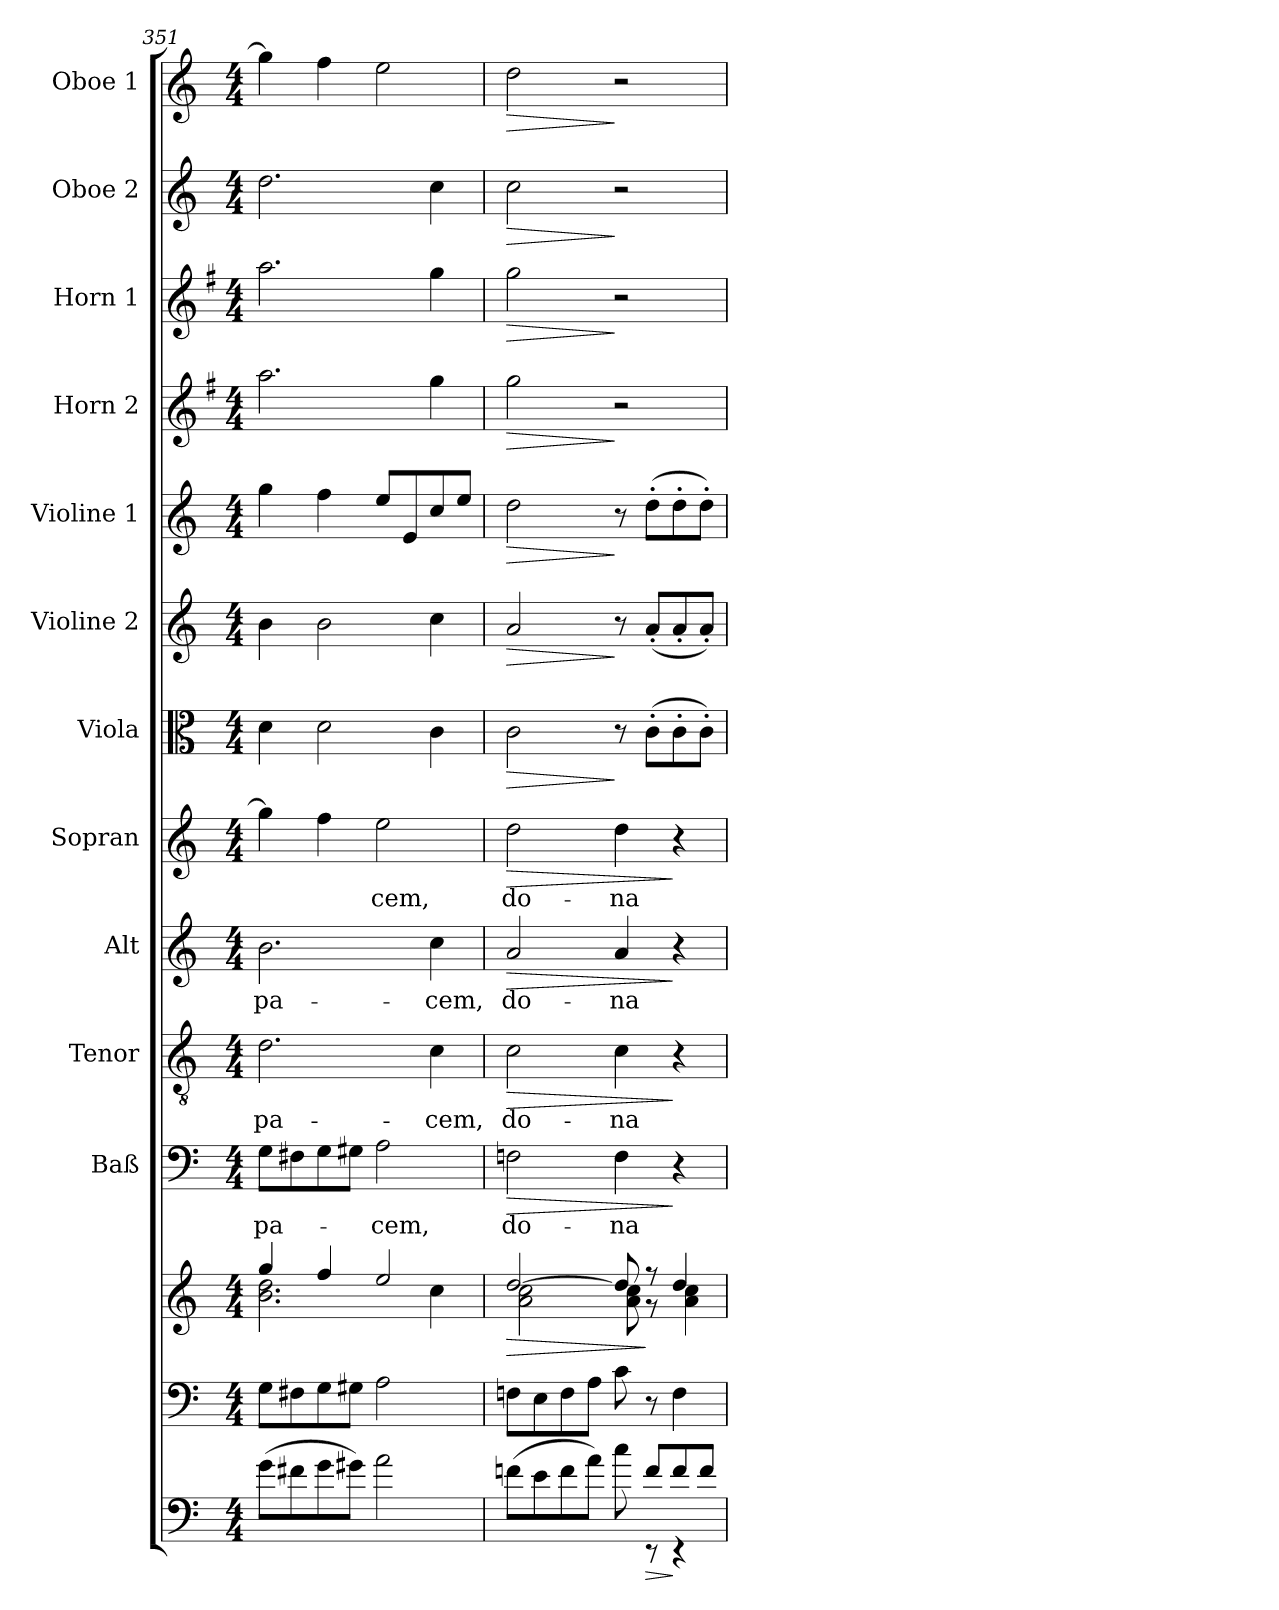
**kern	**dynam	**kern	**kern	**dynam	**kern	**text	**dynam	**kern	**text	**dynam	**kern	**text	**dynam	**kern	**text	**dynam	**kern	**dynam	**kern	**dynam	**kern	**dynam	**kern	**dynam	**kern	**dynam	**kern	**dynam	**kern	**dynam
*part13	*part13	*part12	*part12	*part12	*part11	*part11	*part11	*part10	*part10	*part10	*part9	*part9	*part9	*part8	*part8	*part8	*part7	*part7	*part6	*part6	*part5	*part5	*part4	*part4	*part3	*part3	*part2	*part2	*part1	*part1
*staff14	*staff14	*staff13	*staff12	*staff12/13	*staff11	*staff11	*staff11	*staff10	*staff10	*staff10	*staff9	*staff9	*staff9	*staff8	*staff8	*staff8	*staff7	*staff7	*staff6	*staff6	*staff5	*staff5	*staff4	*staff4	*staff3	*staff3	*staff2	*staff2	*staff1	*staff1
*	*	*	*	*	*I"Baß	*	*	*I"Tenor	*	*	*I"Alt	*	*	*I"Sopran	*	*	*I"Viola	*	*I"Violine 2	*	*I"Violine 1	*	*I"Horn 2	*	*I"Horn 1	*	*I"Oboe 2	*	*I"Oboe 1	*
*	*	*	*	*	*I'Baß	*	*	*I'Ten	*	*	*I'Alt	*	*	*I'Sop	*	*	*I'Vla.	*	*I'Vln. 2	*	*I'Vln. 1	*	*I'Hrn. 2	*	*I'Hrn. 1	*	*I'Ob. 2	*	*I'Ob. 1	*
*clefF4	*	*clefF4	*clefG2	*	*clefF4	*	*	*clefGv2	*	*	*clefG2	*	*	*clefG2	*	*	*clefC3	*	*clefG2	*	*clefG2	*	*clefG2	*	*clefG2	*	*clefG2	*	*clefG2	*
*ITrd7c12	*	*	*	*	*	*	*	*	*	*	*	*	*	*	*	*	*	*	*	*	*	*	*ITrd4c7	*	*ITrd4c7	*	*	*	*	*
*k[]	*	*k[]	*k[]	*	*k[]	*	*	*k[]	*	*	*k[]	*	*	*k[]	*	*	*k[]	*	*k[]	*	*k[]	*	*k[]	*	*k[]	*	*k[]	*	*k[]	*
*C:	*	*C:	*C:	*	*C:	*	*	*C:	*	*	*C:	*	*	*C:	*	*	*C:	*	*C:	*	*C:	*	*C:	*	*C:	*	*C:	*	*C:	*
*M4/4	*	*M4/4	*M4/4	*	*M4/4	*	*	*M4/4	*	*	*M4/4	*	*	*M4/4	*	*	*M4/4	*	*M4/4	*	*M4/4	*	*M4/4	*	*M4/4	*	*M4/4	*	*M4/4	*
=351	=351	=351	=351	=351	=351	=351	=351	=351	=351	=351	=351	=351	=351	=351	=351	=351	=351	=351	=351	=351	=351	=351	=351	=351	=351	=351	=351	=351	=351	=351
*	*	*	*^	*	*	*	*	*	*	*	*	*	*	*	*	*	*	*	*	*	*	*	*	*	*	*	*	*	*	*
!	!	!	!	!	!	!	!LO:LY:b	!	!	!LO:LY:b	!	!	!LO:LY:b	!	!	!	!	!	!	!	!	!	!	!	!	!	!	!	!	!	!
(>8G\L	.	8G\L	4gg/	2.b\ 2.dd\	.	8G\L	pa-	.	2.d\	pa-	.	2.b\	pa-	.	4gg\]	.	.	4d\	.	4b\	.	4gg\	.	2.dd\	.	2.dd\	.	2.dd\	.	4gg\]	.
8F#X\	.	8F#X\	.	.	.	8F#X\	.	.	.	.	.	.	.	.	.	.	.	.	.	.	.	.	.	.	.	.	.	.	.	.	.
8G\	.	8G\	4ff/	.	.	8G\	.	.	.	.	.	.	.	.	4ff\	.	.	2d\	.	2b\	.	4ff\	.	.	.	.	.	.	.	4ff\	.
8G#X\J)	.	8G#X\J	.	.	.	8G#X\J	.	.	.	.	.	.	.	.	.	.	.	.	.	.	.	.	.	.	.	.	.	.	.	.	.
!	!	!	!	!	!	!	!LO:LY:b	!	!	!	!	!	!	!	!	!LO:LY:b	!	!	!	!	!	!	!	!	!	!	!	!	!	!	!
2A\	.	2A\	2ee/	.	.	2A\	-cem,	.	.	.	.	.	.	.	2ee\	-cem,	.	.	.	.	.	8ee/L	.	.	.	.	.	.	.	2ee\	.
.	.	.	.	.	.	.	.	.	.	.	.	.	.	.	.	.	.	.	.	.	.	8e/	.	.	.	.	.	.	.	.	.
!	!	!	!	!	!	!	!	!	!	!LO:LY:b	!	!	!LO:LY:b	!	!	!	!	!	!	!	!	!	!	!	!	!	!	!	!	!	!
.	.	.	.	4cc\	.	.	.	.	4c\	-cem,	.	4cc\	-cem,	.	.	.	.	4c\	.	4cc\	.	8cc/	.	4cc\	.	4cc\	.	4cc\	.	.	.
.	.	.	.	.	.	.	.	.	.	.	.	.	.	.	.	.	.	.	.	.	.	8ee/J	.	.	.	.	.	.	.	.	.
=352	=352	=352	=352	=352	=352	=352	=352	=352	=352	=352	=352	=352	=352	=352	=352	=352	=352	=352	=352	=352	=352	=352	=352	=352	=352	=352	=352	=352	=352	=352	=352
*^	*	*	*	*	*	*	*	*	*	*	*	*	*	*	*	*	*	*	*	*	*	*	*	*	*	*	*	*	*	*	*
!	!	!	!	!	!	!LO:HP:b	!	!LO:LY:b	!LO:HP:b	!	!LO:LY:b	!LO:HP:b	!	!LO:LY:b	!LO:HP:b	!	!LO:LY:b	!LO:HP:b	!	!LO:HP:b	!	!LO:HP:b	!	!LO:HP:b	!	!LO:HP:b	!	!LO:HP:b	!	!LO:HP:b	!	!LO:HP:b
2ryy	(>8Fn\L	.	8Fn\L	[>2dd/	2a\ 2cc\	>	2Fn\	do-	>	2c\	do-	>	2a/	do-	>	2dd\	do-	>	2c\	>	2a/	>	2dd\	>	2cc\	>	2cc\	>	2cc\	>	2dd\	>
.	8E\	.	8E\	.	.	.	.	.	.	.	.	.	.	.	.	.	.	.	.	.	.	.	.	.	.	.	.	.	.	.	.	.
.	8F\	.	8F\	.	.	.	.	.	.	.	.	.	.	.	.	.	.	.	.	.	.	.	.	.	.	.	.	.	.	.	.	.
.	8A\J)	.	8A\J	.	.	.	.	.	.	.	.	.	.	.	.	.	.	.	.	.	.	.	.	.	.	.	.	.	.	.	.	.
!	!	!	!	!	!	!	!	!LO:LY:b	!	!	!LO:LY:b	!	!	!LO:LY:b	!	!	!LO:LY:b	!	!	!	!	!	!	!	!	!	!	!	!	!	!	!
8ryy	8c\	.	8c\	8dd/]	8a\ 8cc\	.	4F\	-na	.	4c\	-na	.	4a/	-na	.	4dd\	-na	.	8r	]	8r	]	8r	]	2r	]	2r	]	2r	]	2r	]
!	!	!LO:HP:b	!	!	!	!	!	!	!	!	!	!	!	!	!	!	!	!	!	!	!	!	!	!	!	!	!	!	!	!	!	!
8F/L	8rEE	>	8r	8r	8r	]	.	.	.	.	.	.	.	.	.	.	.	.	(>8c'>\L	.	(<8a'</L	.	(>8dd'>\L	.	.	.	.	.	.	.	.	.
8F/	4rEE	]	4F\	4dd/	4a\ 4cc\	.	4r	.	]	4r	.	]	4r	.	]	4r	.	]	8c'>\	.	8a'</	.	8dd'>\	.	.	.	.	.	.	.	.	.
8F/J	.	.	.	.	.	.	.	.	.	.	.	.	.	.	.	.	.	.	8c'>\J)	.	8a'</J)	.	8dd'>\J)	.	.	.	.	.	.	.	.	.
*v	*v	*	*	*v	*v	*	*	*	*	*	*	*	*	*	*	*	*	*	*	*	*	*	*	*	*	*	*	*	*	*	*	*
=	=	=	=	=	=	=	=	=	=	=	=	=	=	=	=	=	=	=	=	=	=	=	=	=	=	=	=	=	=	=
*-	*-	*-	*-	*-	*-	*-	*-	*-	*-	*-	*-	*-	*-	*-	*-	*-	*-	*-	*-	*-	*-	*-	*-	*-	*-	*-	*-	*-	*-	*-
